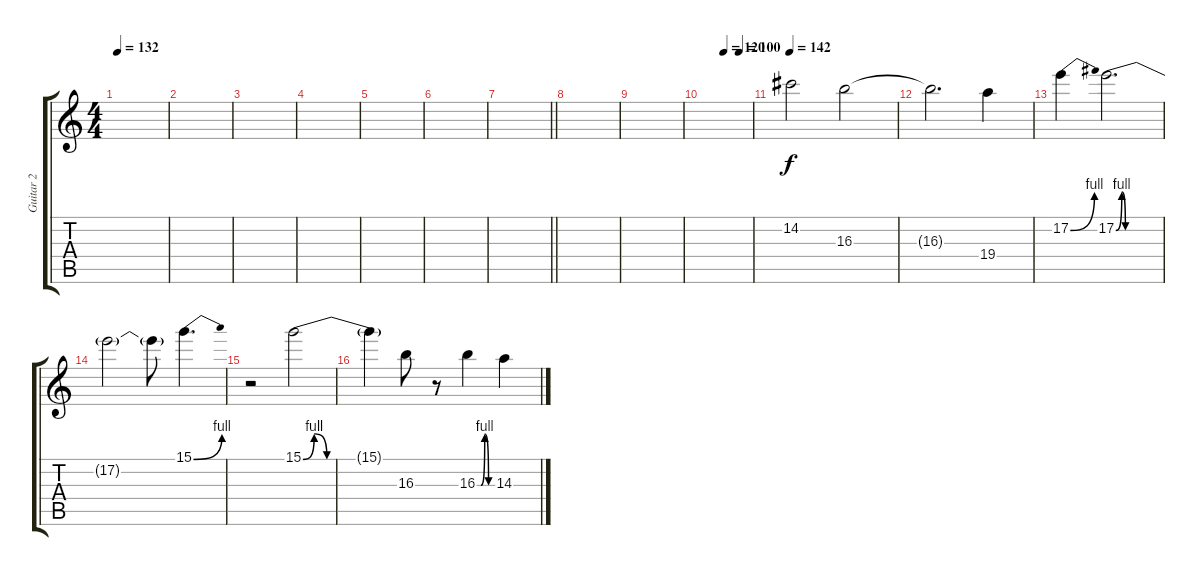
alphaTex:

\track ("Guitar 2" "Guitar 2") {instrument electricguitarclean}
\staff {score tabs}
\tuning (E4 B3 G3 D3 A2 D2) {hide}
\ts (4 4)
\tempo 132
\clef g2
\ks c
|
|
|
|
|
|
\barLineRight lightlight
|
|
|
\tempo (120 0.4375)
\tempo (100 0.75)
|
\tempo 142
14.2.2{instrument distortionguitar} 16.3.2 |
16.3{t}.2{d} 19.4.4 |
17.2{be (bend 0 0 60 4)}.4 17.2{be (custom 0 0 8 4 13 0 60 0)}.2{d} |
17.2{t}.2 17.2{t}.8 15.1{be (bend 0 0 60 4)}.4{d} |
r.2 15.1{be (custom 0 0 7 4 15 0 60 0)}.2 |
15.1{t}.4 16.3.8 r.8 16.3{be (custom 0 0 15 0 30 4 45 0 60 0)}.4 14.3.4
